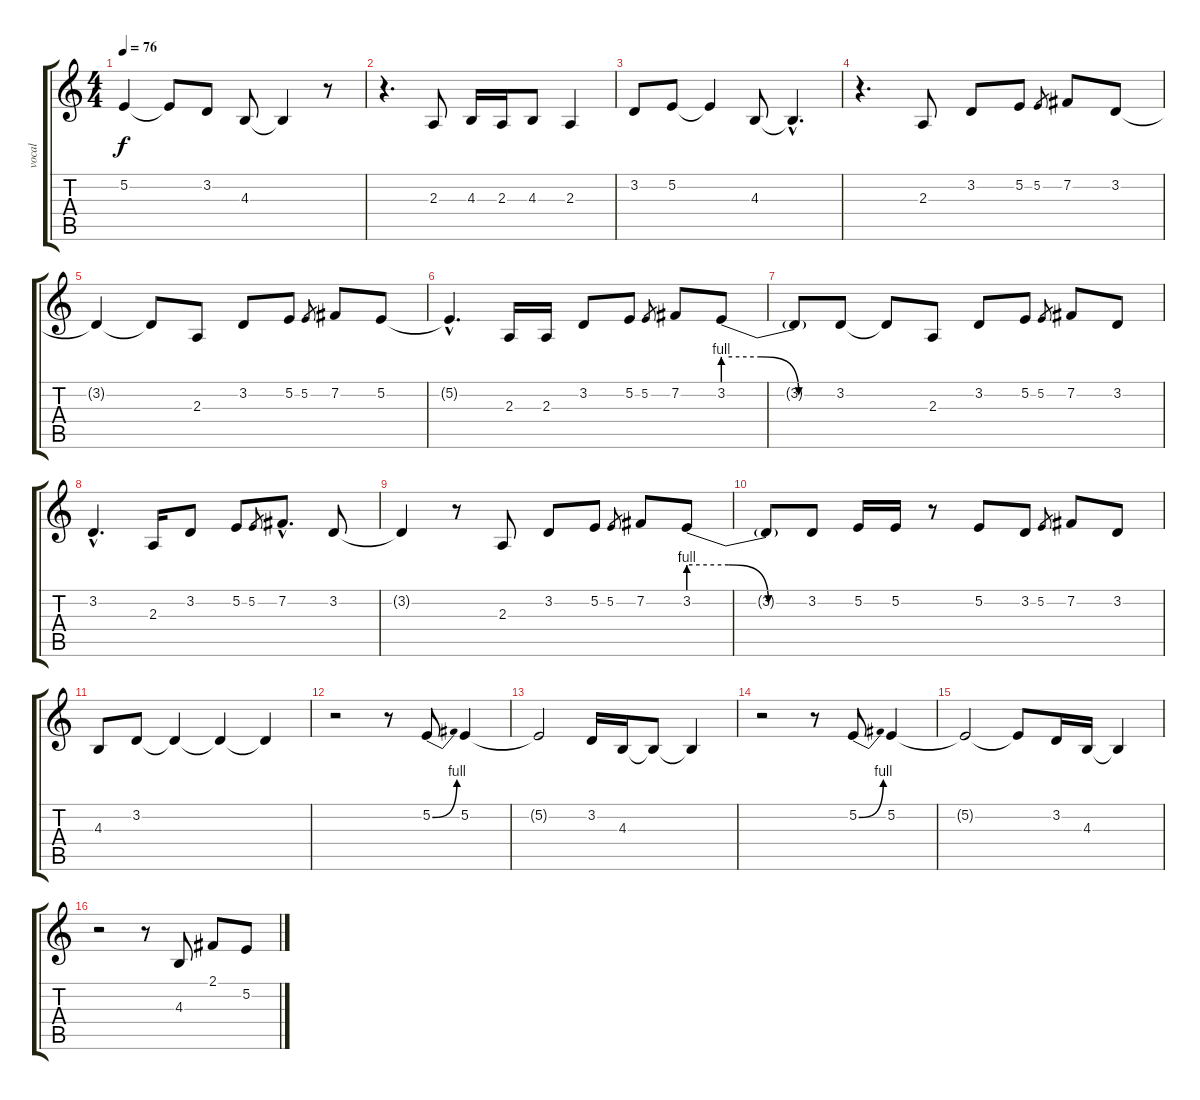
\track ("vocal" "vocal") {instrument altosax}
\staff {score tabs}
\tuning (E4 B3 G3 D3 A2 E2) {hide}
\ts (4 4)
\tempo 76
\clef g2
\ks c
5.2{t}.4{dy f} 5.2{t}.8 3.2.8 4.3.8 4.3{t}.4 r.8 |
r.4{d} 2.3.8 4.3.16 2.3.16 4.3.8 2.3.4 |
3.2.8 5.2.8 5.2{t}.4 4.3.8 4.3{hac t}.4{d} |
r.4{d} 2.3.8 3.2.8 5.2.8 5.2.8{gr} 7.2.8 3.2.8 |
3.2{t}.4 3.2{t}.8 2.3.8 3.2.8 5.2.8 5.2.8{gr} 7.2.8 5.2.8 |
5.2{hac t}.4{d} 2.3.16 2.3.16 3.2.8 5.2.8 5.2.8{gr} 7.2.8 3.2{be (custom 0 4 20 4 40 0 60 0)}.8 |
3.2{t}.8 3.2.8 3.2{t}.8 2.3.8 3.2.8 5.2.8 5.2.8{gr} 7.2.8 3.2.8 |
3.2{hac}.4{d} 2.3.16 3.2.8 5.2.8 5.2.8{gr} 7.2{hac}.8{d} 3.2.8 |
3.2{t}.4 r.8 2.3.8 3.2.8 5.2.8 5.2.8{gr} 7.2.8 3.2{be (custom 0 4 20 4 40 0 60 0)}.8 |
3.2{t}.8 3.2.8 5.2.16 5.2.16 r.8 5.2.8 3.2.8 5.2.8{gr} 7.2.8 3.2.8 |
4.3.8 3.2.8 3.2{t}.4 3.2{t}.4 3.2{t}.4 |
r.2 r.8 5.2{be (bend 0 0 60 4)}.8 5.2.4 |
5.2{t}.2 3.2.16 4.3.16 4.3{t}.8 4.3{t}.4 |
r.2 r.8 5.2{be (bend 0 0 60 4)}.8 5.2.4 |
5.2{t}.2 5.2{t}.8 3.2.16 4.3.16 4.3{t}.4 |
r.2 r.8 4.3.8 2.1.8 5.2.8
